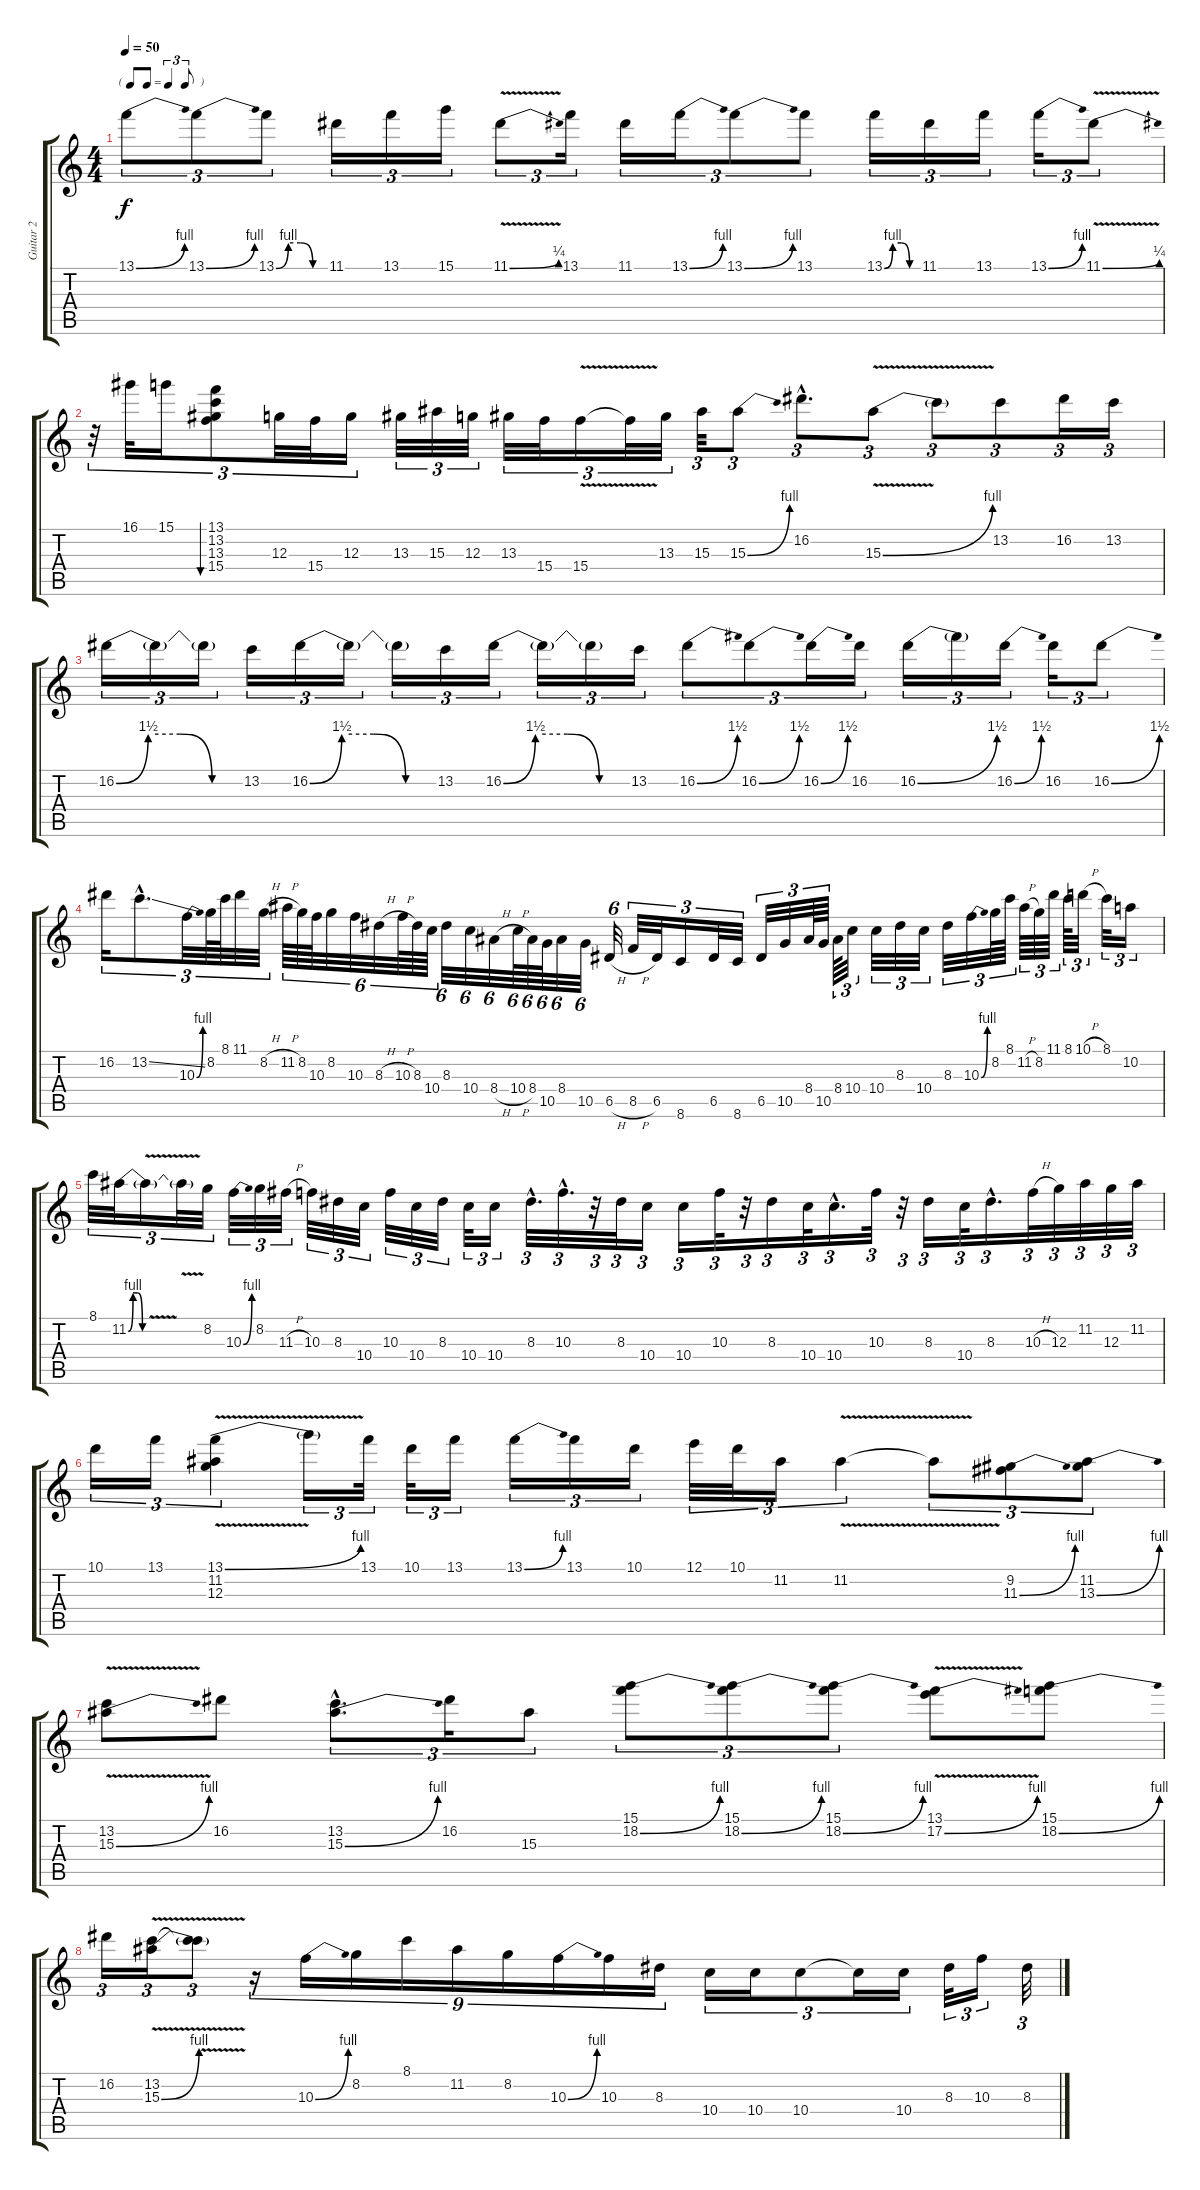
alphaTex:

\track ("Guitar 2" "Guitar 2") {instrument overdrivenguitar}
\staff {score tabs}
\tuning (E4 B3 G3 D3 A2 E2) {hide}
\ts (4 4)
\tf triplet8th
\tempo 50
\clef g2
\ks c
13.1{be (bend 0 0 60 4)}.8{tu (3 2) dy f} 13.1{be (bend 0 0 60 4)}.8{tu (3 2)} 13.1{be (custom 0 0 15 4 30 4 45 0 60 0)}.8{tu (3 2)} 11.1.16{tu (3 2)} 13.1.16{tu (3 2)} 15.1.16{tu (3 2)} 11.1{be (bend 0 0 60 1) v}.8{tu (3 2)} 13.1.16{tu (3 2)} 11.1.16{tu (3 2)} 13.1{be (bend 0 0 60 4)}.16{tu (3 2)} 13.1{be (bend 0 0 60 4)}.8{tu (3 2)} 13.1.8{tu (3 2)} 13.1{be (custom 0 0 15 4 30 4 45 0 60 0)}.16{tu (3 2)} 11.1.16{tu (3 2)} 13.1.16{tu (3 2)} 13.1{be (bend 0 0 60 4)}.16{tu (3 2)} 11.1{be (bend 0 0 60 1) v}.8{tu (3 2)} |
r.32{tu (3 2)} 16.1.32{tu (3 2)} 15.1.16{tu (3 2)} (13.1 13.2 13.3 15.4).8{tu (3 2) bu 60} 12.3.32{tu (3 2)} 15.4.32{tu (3 2)} 12.3.16{tu (3 2)} 13.3.32{tu (3 2)} 15.3.32{tu (3 2)} 12.3.32{tu (3 2)} 13.3.32{tu (3 2)} 15.4.32{tu (3 2)} 15.4{v}.16{tu (3 2)} 15.4{t}.32{tu (3 2)} 13.3.32{tu (3 2)} 15.3.32{tu (3 2)} 15.3{be (bend 0 0 60 4)}.8{tu (3 2)} 16.2{hac}.8{d tu (3 2)} 15.3{be (bend 0 0 60 4) v}.8{tu (3 2)} 15.3{t}.8{tu (3 2)} 13.2.8{tu (3 2)} 16.2.16{tu (3 2)} 13.2.16{tu (3 2)} |
16.2{be (custom 0 0 15 6 30 6 45 0 60 0)}.16{tu (3 2)} 16.2{t}.16{tu (3 2)} 16.2{t}.16{tu (3 2)} 13.2.16{tu (3 2)} 16.2{be (custom 0 0 15 6 30 6 45 0 60 0)}.16{tu (3 2)} 16.2{t}.16{tu (3 2)} 16.2{t}.16{tu (3 2)} 13.2.16{tu (3 2)} 16.2{be (custom 0 0 15 6 30 6 45 0 60 0)}.16{tu (3 2)} 16.2{t}.16{tu (3 2)} 16.2{t}.16{tu (3 2)} 13.2.16{tu (3 2)} 16.2{be (bend 0 0 60 6)}.8{tu (3 2)} 16.2{be (bend 0 0 60 6)}.8{tu (3 2)} 16.2{be (bend 0 0 60 6)}.16{tu (3 2)} 16.2.16{tu (3 2)} 16.2{be (bend 0 0 60 6)}.16{tu (3 2)} 16.2{t}.16{tu (3 2)} 16.2{be (bend 0 0 60 6)}.16{tu (3 2)} 16.2.16{tu (3 2)} 16.2{be (bend 0 0 60 6)}.8{tu (3 2)} |
16.2.16{tu (3 2)} 13.2{ss hac}.8{d tu (3 2)} 10.3{be (bend 0 0 60 4)}.32{tu (3 2)} 8.2.64{tu (3 2)} 8.1.64{tu (3 2)} 11.1.32{tu (3 2)} 8.2{h}.32{tu (3 2)} 11.2{h}.64{tu (6 4)} 8.2.64{tu (6 4)} 10.3.64{tu (6 4)} 8.2.32{tu (6 4)} 10.3.32{tu (6 4)} 8.3{h}.32{tu (6 4)} 10.3{h}.64{tu (6 4)} 8.3.64{tu (6 4)} 10.4.64{tu (6 4)} 8.3.32{tu (6 4)} 10.4.32{tu (6 4)} 8.4{h}.32{tu (6 4)} 10.4{h}.64{tu (6 4)} 8.4.64{tu (6 4)} 10.5.64{tu (6 4)} 8.4.32{tu (6 4)} 10.5.32{tu (6 4)} 6.5{h}.32{tu (6 4)} 8.5{h}.32{tu (3 2)} 6.5.32{tu (3 2)} 8.6.16{tu (3 2)} 6.5.32{tu (3 2)} 8.6.32{tu (3 2)} 6.5.32{tu (3 2)} 10.5.32{tu (3 2)} 8.4.64{tu (3 2)} 10.5.64{tu (3 2)} 8.4.64{tu (3 2)} 10.4.32{tu (3 2)} 10.4.32{tu (3 2)} 8.3.32{tu (3 2)} 10.4.32{tu (3 2)} 8.3.32{tu (3 2)} 10.3{be (bend 0 0 60 4)}.32{tu (3 2)} 8.2.64{tu (3 2)} 8.1.64{tu (3 2)} 11.2{h}.64{tu (3 2)} 8.2.64{tu (3 2)} 11.1.64{tu (3 2)} 8.1.64{tu (3 2)} 10.1{h}.32{tu (3 2)} 8.1.32{tu (3 2)} 10.2.16{tu (3 2)} |
8.1.32{tu (3 2)} 11.2{be (custom 0 0 15 4 30 4 45 0 60 0)}.32{tu (3 2)} 11.2{v t}.16{tu (3 2)} 11.2{t}.32{tu (3 2)} 8.2.32{tu (3 2)} 10.3{be (bend 0 0 60 4)}.32{tu (3 2)} 8.2.32{tu (3 2)} 11.3{h}.32{tu (3 2)} 10.3.32{tu (3 2)} 8.3.32{tu (3 2)} 10.4.32{tu (3 2)} 10.3.32{tu (3 2)} 10.4.32{tu (3 2)} 8.3.32{tu (3 2)} 10.4.32{tu (3 2)} 10.4.16{tu (3 2)} 8.3{hac}.32{d tu (3 2)} 10.3{hac}.32{d tu (3 2)} r.32{tu (3 2)} 8.3.32{tu (3 2)} 10.4.16{tu (3 2)} 10.4.16{tu (3 2)} 10.3.32{tu (3 2)} r.32{tu (3 2)} 8.3.16{tu (3 2)} 10.4.32{tu (3 2)} 10.4{hac}.16{d tu (3 2)} 10.3.32{tu (3 2)} r.32{tu (3 2)} 8.3.16{tu (3 2)} 10.4.32{tu (3 2)} 8.3{hac}.16{d tu (3 2)} 10.3{h}.32{tu (3 2)} 12.3.32{tu (3 2)} 11.2.32{tu (3 2)} 12.3.32{tu (3 2)} 11.2.32{tu (3 2)} |
10.1.16{tu (3 2)} 13.1.16{tu (3 2)} (13.1{be (bend 0 0 60 4) v} 11.2{v} 12.3{v}).4{tu (3 2)} 13.1{t}.16{tu (3 2)} 13.1.32{tu (3 2)} 10.1.32{tu (3 2)} 13.1.16{tu (3 2)} 13.1{be (bend 0 0 60 4)}.16{tu (3 2)} 13.1.16{tu (3 2)} 10.1.16{tu (3 2)} 12.1.32{tu (3 2)} 10.1.32{tu (3 2)} 11.2.16{tu (3 2)} 11.2{v}.4{tu (3 2)} 11.2{t}.8{tu (3 2)} (9.2 11.3{be (bend 0 0 60 4)}).8{tu (3 2)} (11.2 13.3{be (bend 0 0 60 4)}).8{tu (3 2)} |
(13.2{v} 15.3{be (bend 0 0 60 4) v}).8 16.2.8 (13.2{hac} 15.3{be (bend 0 0 60 4) hac}).8{d tu (3 2)} 16.2.16{tu (3 2)} 15.3.8{tu (3 2)} (15.1 18.2{be (bend 0 0 60 4)}).8{tu (3 2)} (15.1 18.2{be (bend 0 0 60 4)}).8{tu (3 2)} (15.1 18.2{be (bend 0 0 60 4)}).8{tu (3 2)} (13.1{v} 17.2{be (bend 0 0 60 4) v}).8 (15.1 18.2{be (bend 0 0 60 4)}).8 |
16.2.16{tu (3 2)} (13.2{v} 15.3{be (bend 0 0 60 4) v}).16{tu (3 2)} (13.2{v t} 15.3{v t}).8{tu (3 2)} r.16{tu (9 8)} 10.3{be (bend 0 0 60 4)}.16{tu (9 8)} 8.2.16{tu (9 8)} 8.1.16{tu (9 8)} 11.2.16{tu (9 8)} 8.2.16{tu (9 8)} 10.3{be (bend 0 0 60 4)}.16{tu (9 8)} 10.3.16{tu (9 8)} 8.3.16{tu (9 8)} 10.4.16{tu (3 2)} 10.4.16{tu (3 2)} 10.4.8{tu (3 2)} 10.4{t}.16{tu (3 2)} 10.4.16{tu (3 2)} 8.3.32{tu (3 2)} 10.3.16{tu (3 2)} 8.3.32{tu (3 2)}
